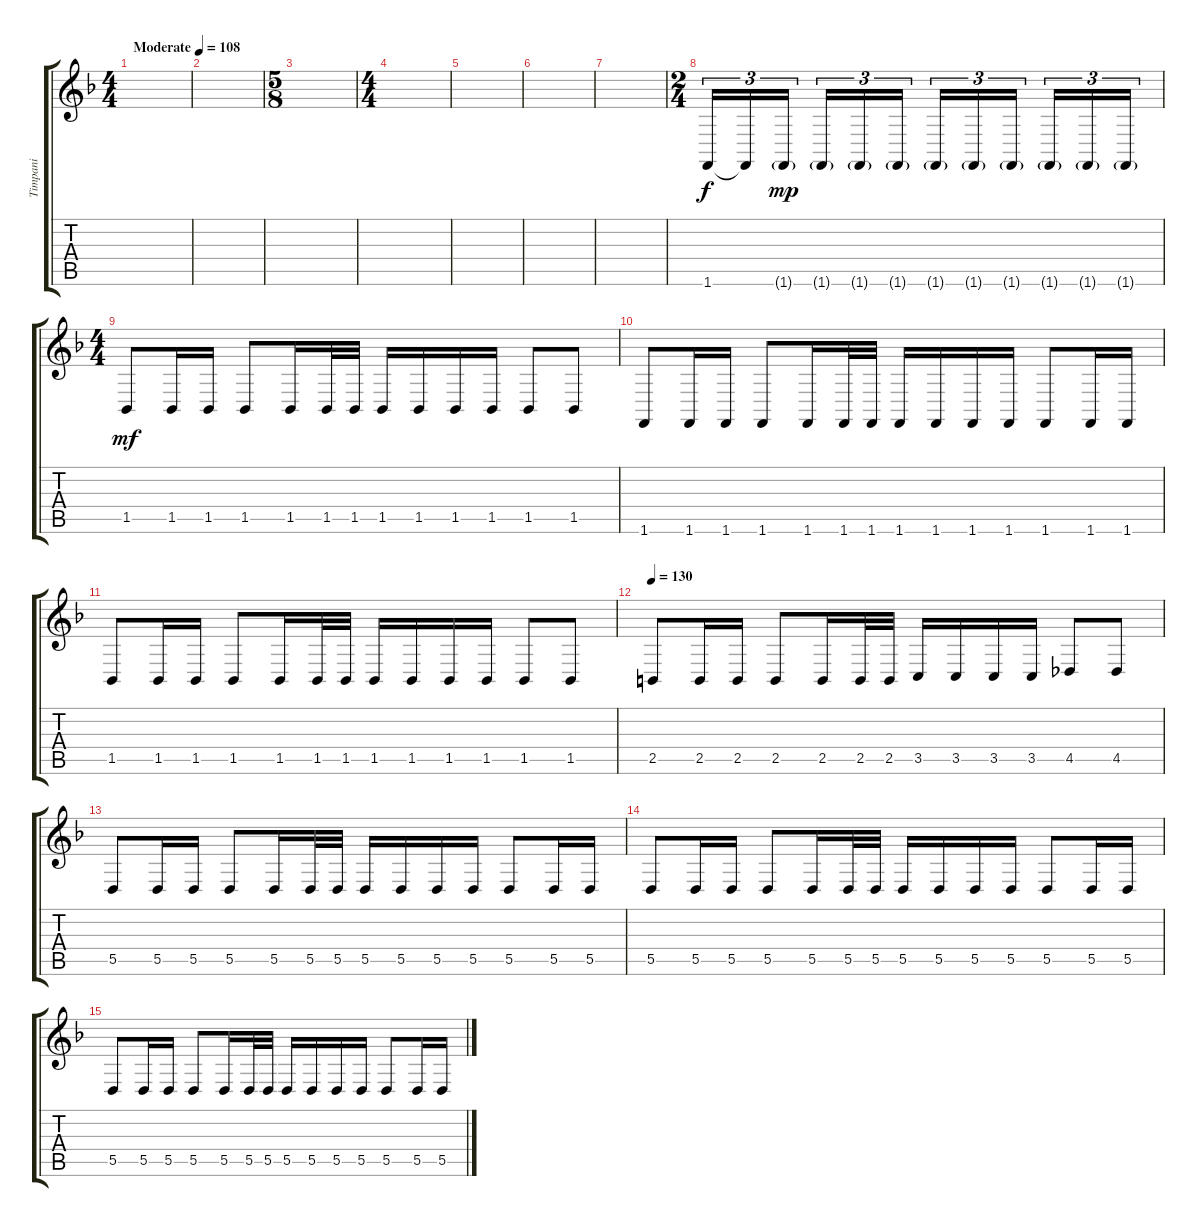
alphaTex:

\track ("Timpani" "Timpani") {instrument timpani}
\staff {score tabs}
\tuning (E4 B3 G3 D3 A2 E2) {hide}
\ts (4 4)
\tempo (108 "Moderate")
\clef g2
\ks f
|
|
\ts (5 8)
|
\ts (4 4)
|
|
|
|
\ts (2 4)
1.6.16{tu (3 2)} 1.6{t}.16{tu (3 2)} 1.6{g}.16{tu (3 2) dy mp beam splitsecondary} 1.6{g}.16{tu (3 2)} 1.6{g}.16{tu (3 2)} 1.6{g}.16{tu (3 2)} 1.6{g}.16{tu (3 2)} 1.6{g}.16{tu (3 2)} 1.6{g}.16{tu (3 2) beam splitsecondary} 1.6{g}.16{tu (3 2)} 1.6{g}.16{tu (3 2)} 1.6{g}.16{tu (3 2)} |
\ts (4 4)
1.5.8{dy mf} 1.5.16 1.5.16 1.5.8 1.5.16 1.5.32 1.5.32 1.5.16 1.5.16 1.5.16 1.5.16 1.5.8 1.5.8 |
1.6.8 1.6.16 1.6.16 1.6.8 1.6.16 1.6.32 1.6.32 1.6.16 1.6.16 1.6.16 1.6.16 1.6.8 1.6.16 1.6.16 |
1.5.8 1.5.16 1.5.16 1.5.8 1.5.16 1.5.32 1.5.32 1.5.16 1.5.16 1.5.16 1.5.16 1.5.8 1.5.8 |
\tempo 130
2.5.8 2.5.16 2.5.16 2.5.8 2.5.16 2.5.32 2.5.32 3.5.16 3.5.16 3.5.16 3.5.16 4.5.8 4.5.8 |
5.5.8{volume 2} 5.5.16 5.5.16 5.5.8 5.5.16 5.5.32 5.5.32 5.5.16 5.5.16 5.5.16 5.5.16 5.5.8 5.5.16 5.5.16 |
5.5.8 5.5.16 5.5.16 5.5.8 5.5.16 5.5.32 5.5.32 5.5.16 5.5.16 5.5.16 5.5.16 5.5.8 5.5.16 5.5.16 |
5.5.8 5.5.16 5.5.16 5.5.8 5.5.16 5.5.32 5.5.32 5.5.16 5.5.16 5.5.16 5.5.16 5.5.8 5.5.16 5.5.16
